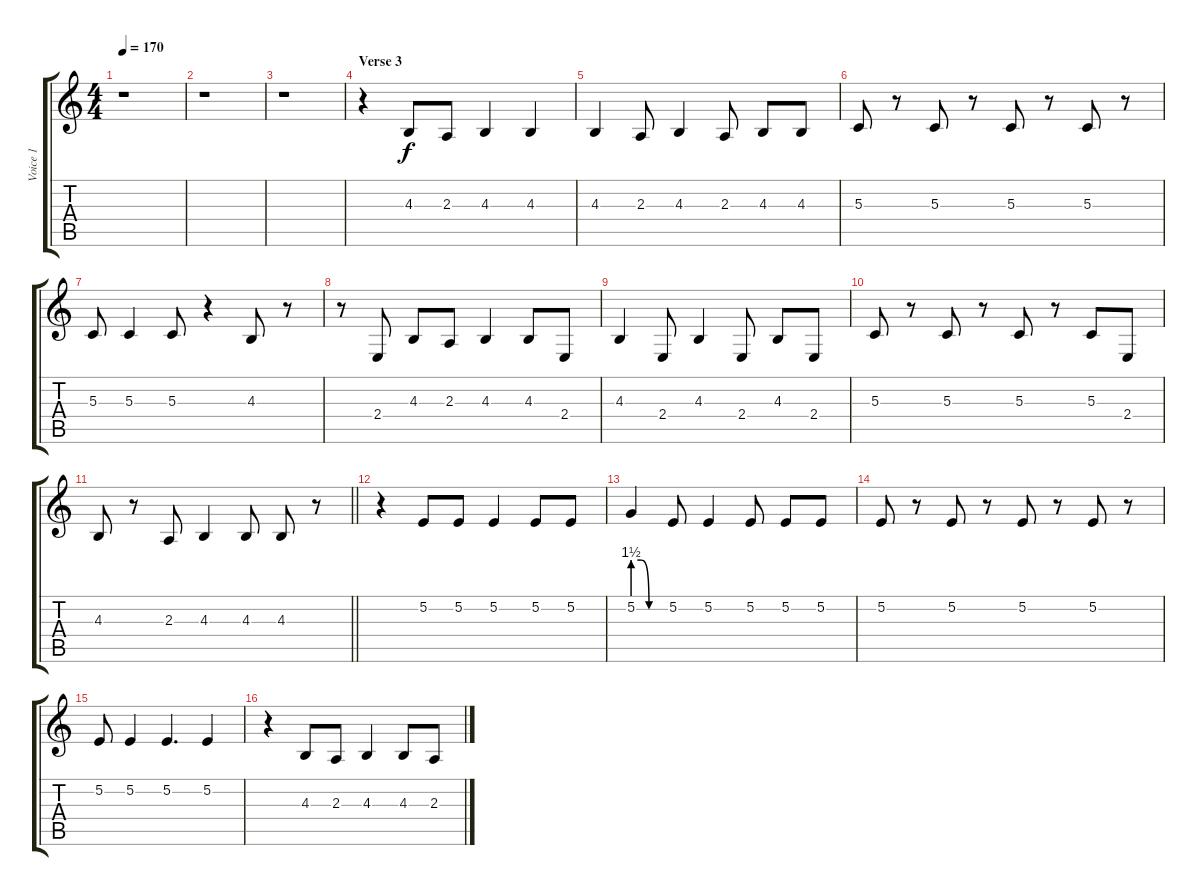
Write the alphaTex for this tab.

\track ("Voice 1" "Voice 1") {instrument tenorsax}
\staff {score tabs}
\tuning (E4 B3 G3 D3 A2 E2) {hide}
\ts (4 4)
\tempo 170
\clef g2
\ks c
r.1{dy f} |
r.1 |
r.1 |
\section ("" "Verse 3")
r.4 4.3.8 2.3.8 4.3.4 4.3.4 |
4.3.4 2.3.8 4.3.4 2.3.8 4.3.8 4.3.8 |
5.3.8 r.8 5.3.8 r.8 5.3.8 r.8 5.3.8 r.8 |
5.3.8 5.3.4 5.3.8 r.4 4.3.8 r.8 |
r.8 2.4.8 4.3.8 2.3.8 4.3.4 4.3.8 2.4.8 |
4.3.4 2.4.8 4.3.4 2.4.8 4.3.8 2.4.8 |
5.3.8 r.8 5.3.8 r.8 5.3.8 r.8 5.3.8 2.4.8 |
\barLineRight lightlight
4.3.8 r.8 2.3.8 4.3.4 4.3.8 4.3.8 r.8 |
r.4 5.2.8 5.2.8 5.2.4 5.2.8 5.2.8 |
5.2{be (custom 0 6 15 6 30 0 60 0)}.4 5.2.8 5.2.4 5.2.8 5.2.8 5.2.8 |
5.2.8 r.8 5.2.8 r.8 5.2.8 r.8 5.2.8 r.8 |
5.2.8 5.2.4 5.2.4{d} 5.2.4 |
r.4 4.3.8 2.3.8 4.3.4 4.3.8 2.3.8
